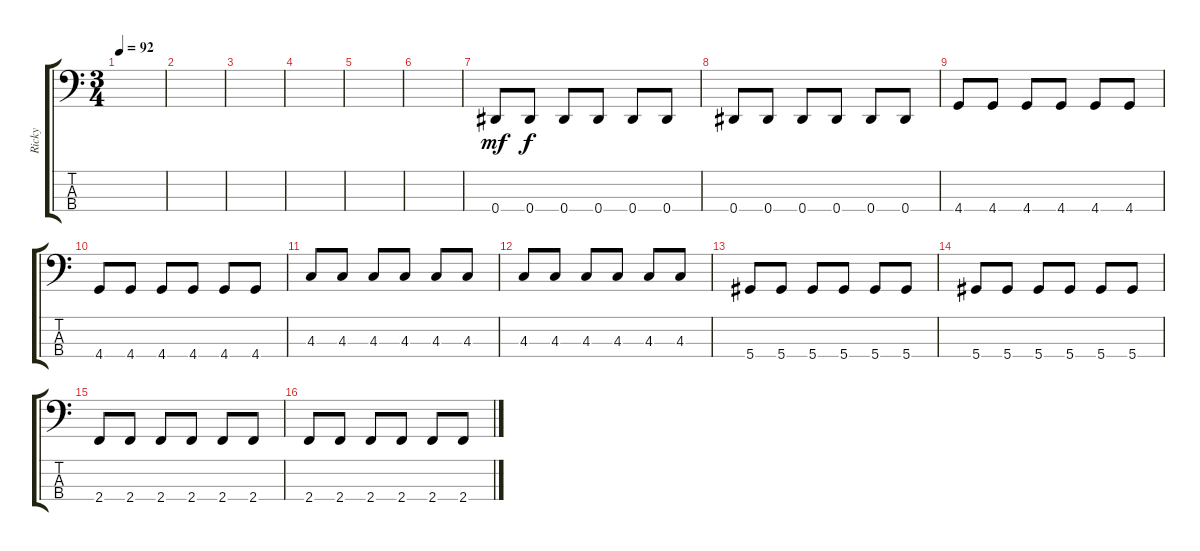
\track ("Ricky" "Ricky") {instrument electricbasspick}
\staff {score tabs}
\tuning (Gb2 Db2 Ab1 Eb1) {hide}
\ts (3 4)
\tempo 92
\clef f4
\ks c
|
|
|
|
|
|
0.4.8{dy mf} 0.4.8{dy f} 0.4.8 0.4.8 0.4.8 0.4.8 |
0.4.8 0.4.8 0.4.8 0.4.8 0.4.8 0.4.8 |
4.4.8 4.4.8 4.4.8 4.4.8 4.4.8 4.4.8 |
4.4.8 4.4.8 4.4.8 4.4.8 4.4.8 4.4.8 |
4.3.8 4.3.8 4.3.8 4.3.8 4.3.8 4.3.8 |
4.3.8 4.3.8 4.3.8 4.3.8 4.3.8 4.3.8 |
5.4.8 5.4.8 5.4.8 5.4.8 5.4.8 5.4.8 |
5.4.8 5.4.8 5.4.8 5.4.8 5.4.8 5.4.8 |
2.4.8 2.4.8 2.4.8 2.4.8 2.4.8 2.4.8 |
2.4.8 2.4.8 2.4.8 2.4.8 2.4.8 2.4.8
